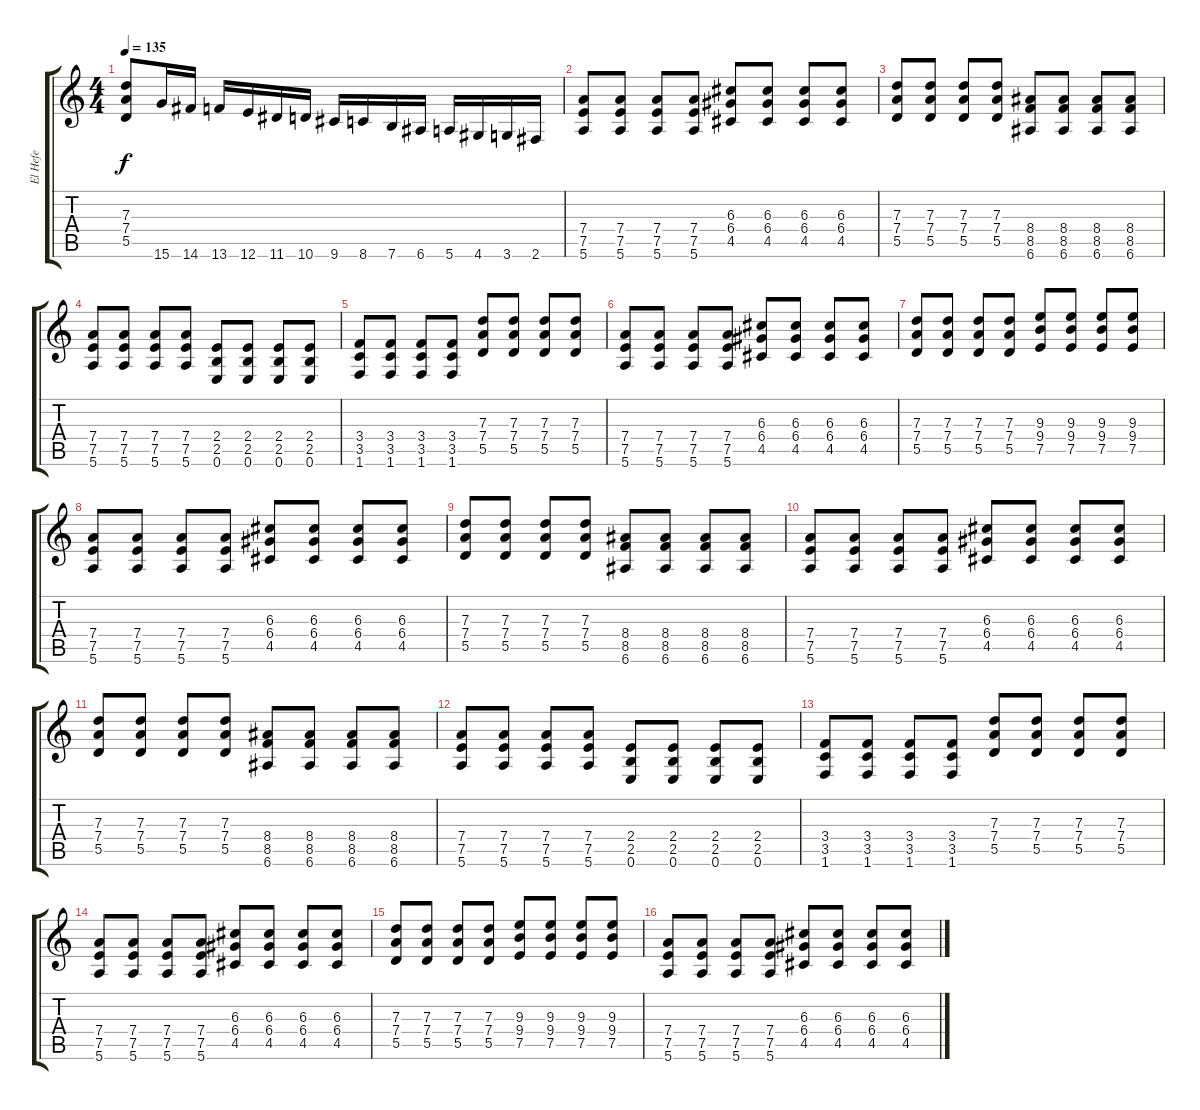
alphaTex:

\track ("El Hefe" "El Hefe") {instrument overdrivenguitar}
\staff {score tabs}
\tuning (E4 B3 G3 D3 A2 E2) {hide}
\ts (4 4)
\tempo 135
\clef g2
\ks c
(7.3 7.4 5.5).8{dy f volume 15} 15.6.16 14.6.16 13.6.16 12.6.16 11.6.16 10.6.16 9.6.16 8.6.16 7.6.16 6.6.16 5.6.16 4.6.16 3.6.16 2.6.16 |
(7.4 7.5 5.6).8 (7.4 7.5 5.6).8 (7.4 7.5 5.6).8 (7.4 7.5 5.6).8 (6.3 6.4 4.5).8 (6.3 6.4 4.5).8 (6.3 6.4 4.5).8 (6.3 6.4 4.5).8 |
(7.3 7.4 5.5).8 (7.3 7.4 5.5).8 (7.3 7.4 5.5).8 (7.3 7.4 5.5).8 (8.4 8.5 6.6).8 (8.4 8.5 6.6).8 (8.4 8.5 6.6).8 (8.4 8.5 6.6).8 |
(7.4 7.5 5.6).8 (7.4 7.5 5.6).8 (7.4 7.5 5.6).8 (7.4 7.5 5.6).8 (2.4 2.5 0.6).8 (2.4 2.5 0.6).8 (2.4 2.5 0.6).8 (2.4 2.5 0.6).8 |
(3.4 3.5 1.6).8 (3.4 3.5 1.6).8 (3.4 3.5 1.6).8 (3.4 3.5 1.6).8 (7.3 7.4 5.5).8 (7.3 7.4 5.5).8 (7.3 7.4 5.5).8 (7.3 7.4 5.5).8 |
(7.4 7.5 5.6).8 (7.4 7.5 5.6).8 (7.4 7.5 5.6).8 (7.4 7.5 5.6).8 (6.3 6.4 4.5).8 (6.3 6.4 4.5).8 (6.3 6.4 4.5).8 (6.3 6.4 4.5).8 |
(7.3 7.4 5.5).8 (7.3 7.4 5.5).8 (7.3 7.4 5.5).8 (7.3 7.4 5.5).8 (9.3 9.4 7.5).8 (9.3 9.4 7.5).8 (9.3 9.4 7.5).8 (9.3 9.4 7.5).8 |
(7.4 7.5 5.6).8 (7.4 7.5 5.6).8 (7.4 7.5 5.6).8 (7.4 7.5 5.6).8 (6.3 6.4 4.5).8 (6.3 6.4 4.5).8 (6.3 6.4 4.5).8 (6.3 6.4 4.5).8 |
(7.3 7.4 5.5).8 (7.3 7.4 5.5).8 (7.3 7.4 5.5).8 (7.3 7.4 5.5).8 (8.4 8.5 6.6).8 (8.4 8.5 6.6).8 (8.4 8.5 6.6).8 (8.4 8.5 6.6).8 |
(7.4 7.5 5.6).8 (7.4 7.5 5.6).8 (7.4 7.5 5.6).8 (7.4 7.5 5.6).8 (6.3 6.4 4.5).8 (6.3 6.4 4.5).8 (6.3 6.4 4.5).8 (6.3 6.4 4.5).8 |
(7.3 7.4 5.5).8 (7.3 7.4 5.5).8 (7.3 7.4 5.5).8 (7.3 7.4 5.5).8 (8.4 8.5 6.6).8 (8.4 8.5 6.6).8 (8.4 8.5 6.6).8 (8.4 8.5 6.6).8 |
(7.4 7.5 5.6).8 (7.4 7.5 5.6).8 (7.4 7.5 5.6).8 (7.4 7.5 5.6).8 (2.4 2.5 0.6).8 (2.4 2.5 0.6).8 (2.4 2.5 0.6).8 (2.4 2.5 0.6).8 |
(3.4 3.5 1.6).8 (3.4 3.5 1.6).8 (3.4 3.5 1.6).8 (3.4 3.5 1.6).8 (7.3 7.4 5.5).8 (7.3 7.4 5.5).8 (7.3 7.4 5.5).8 (7.3 7.4 5.5).8 |
(7.4 7.5 5.6).8 (7.4 7.5 5.6).8 (7.4 7.5 5.6).8 (7.4 7.5 5.6).8 (6.3 6.4 4.5).8 (6.3 6.4 4.5).8 (6.3 6.4 4.5).8 (6.3 6.4 4.5).8 |
(7.3 7.4 5.5).8 (7.3 7.4 5.5).8 (7.3 7.4 5.5).8 (7.3 7.4 5.5).8 (9.3 9.4 7.5).8 (9.3 9.4 7.5).8 (9.3 9.4 7.5).8 (9.3 9.4 7.5).8 |
(7.4 7.5 5.6).8 (7.4 7.5 5.6).8 (7.4 7.5 5.6).8 (7.4 7.5 5.6).8 (6.3 6.4 4.5).8 (6.3 6.4 4.5).8 (6.3 6.4 4.5).8 (6.3 6.4 4.5).8
